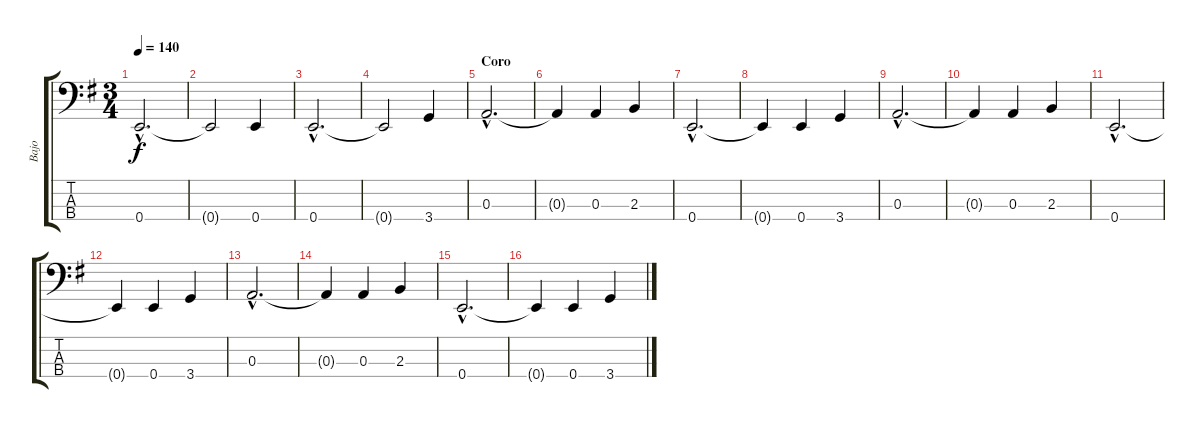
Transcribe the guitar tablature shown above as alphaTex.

\track ("Bajo" "Bajo") {instrument electricbassfinger}
\staff {score tabs}
\tuning (G2 D2 A1 E1) {hide}
\ts (3 4)
\tempo 140
\clef f4
\ks g
0.4{hac}.2{d dy f} |
0.4{t}.2 0.4.4 |
0.4{hac}.2{d} |
0.4{t}.2 3.4.4 |
\section ("" "Coro")
0.3{hac}.2{d} |
0.3{t}.4 0.3.4 2.3.4 |
0.4{hac}.2{d} |
0.4{t}.4 0.4.4 3.4.4 |
0.3{hac}.2{d} |
0.3{t}.4 0.3.4 2.3.4 |
0.4{hac}.2{d} |
0.4{t}.4 0.4.4 3.4.4 |
0.3{hac}.2{d} |
0.3{t}.4 0.3.4 2.3.4 |
0.4{hac}.2{d} |
0.4{t}.4 0.4.4 3.4.4
